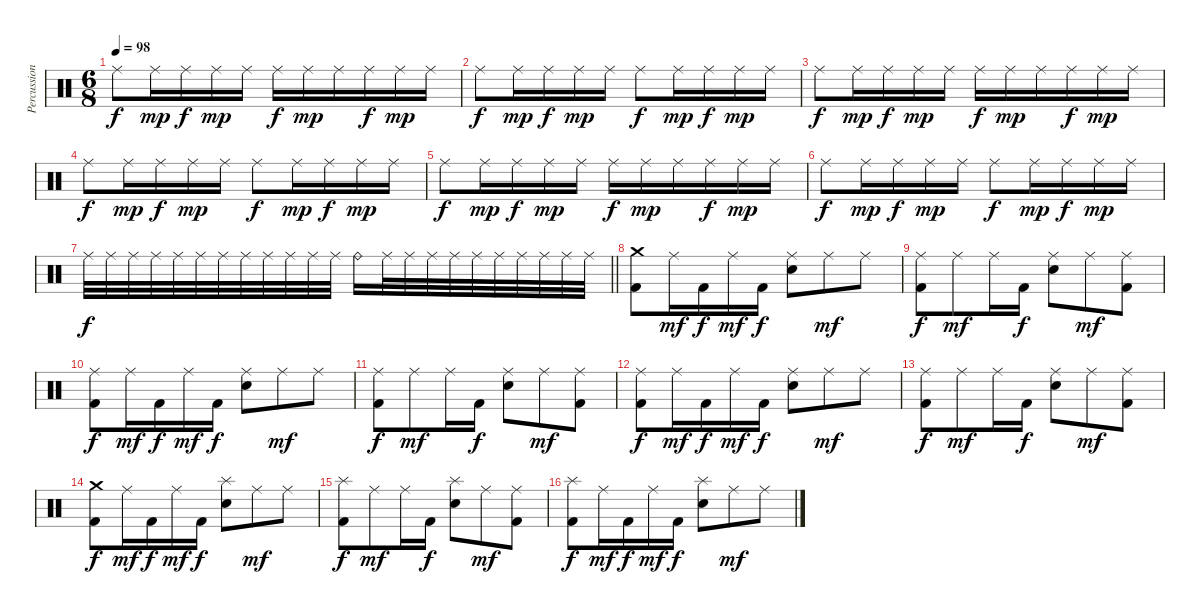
\track ("Percussion" "Percussion") {instrument percussion}
\staff {score}
\articulation defaults
\ts (6 8)
\tempo 98
\clef neutral
\ks c "Ride (middle)".8{dy f} "Ride (middle)".16{dy mp} "Ride (middle)".16{dy f} "Ride (middle)".16{dy mp} "Ride (middle)".16 "Ride (middle)".16{dy f} "Ride (middle)".16{dy mp} "Ride (middle)".16 "Ride (middle)".16{dy f} "Ride (middle)".16{dy mp} "Ride (middle)".16
|
"Ride (middle)".8{dy f} "Ride (middle)".16{dy mp} "Ride (middle)".16{dy f} "Ride (middle)".16{dy mp} "Ride (middle)".16 "Ride (middle)".8{dy f} "Ride (middle)".16{dy mp} "Ride (middle)".16{dy f} "Ride (middle)".16{dy mp} "Ride (middle)".16 |
"Ride (middle)".8{dy f} "Ride (middle)".16{dy mp} "Ride (middle)".16{dy f} "Ride (middle)".16{dy mp} "Ride (middle)".16 "Ride (middle)".16{dy f} "Ride (middle)".16{dy mp} "Ride (middle)".16 "Ride (middle)".16{dy f} "Ride (middle)".16{dy mp} "Ride (middle)".16 |
"Ride (middle)".8{dy f} "Ride (middle)".16{dy mp} "Ride (middle)".16{dy f} "Ride (middle)".16{dy mp} "Ride (middle)".16 "Ride (middle)".8{dy f} "Ride (middle)".16{dy mp} "Ride (middle)".16{dy f} "Ride (middle)".16{dy mp} "Ride (middle)".16 |
"Ride (middle)".8{dy f} "Ride (middle)".16{dy mp} "Ride (middle)".16{dy f} "Ride (middle)".16{dy mp} "Ride (middle)".16 "Ride (middle)".16{dy f} "Ride (middle)".16{dy mp} "Ride (middle)".16 "Ride (middle)".16{dy f} "Ride (middle)".16{dy mp} "Ride (middle)".16 |
"Ride (middle)".8{dy f} "Ride (middle)".16{dy mp} "Ride (middle)".16{dy f} "Ride (middle)".16{dy mp} "Ride (middle)".16 "Ride (middle)".8{dy f} "Ride (middle)".16{dy mp} "Ride (middle)".16{dy f} "Ride (middle)".16{dy mp} "Ride (middle)".16 |
\barLineRight lightlight "Ride (middle)".32{dy f} "Ride (middle)".32 "Ride (middle)".32 "Ride (middle)".32 "Ride (middle)".32 "Ride (middle)".32 "Ride (middle)".32 "Ride (middle)".32 "Ride (middle)".32 "Ride (middle)".32 "Ride (middle)".32 "Ride (middle)".32 "Ride (bell)".16 "Ride (middle)".32 "Ride (middle)".32 "Ride (middle)".32 "Ride (middle)".32 "Ride (middle)".32 "Ride (middle)".32 "Ride (middle)".32 "Ride (middle)".32 "Ride (middle)".32 "Ride (middle)".32
|
("Crash medium (hit)" "Kick (hit) 2").8{volume 16} "Ride (middle)".16{dy mf} "Kick (hit) 2".16{dy f} "Ride (middle)".16{dy mf} "Kick (hit) 2".16{dy f} ("Ride (middle)" "Electric Snare (hit)").8 "Ride (middle)".8{dy mf} "Ride (middle)".8 |
("Ride (middle)" "Kick (hit) 2").8{dy f} "Ride (middle)".8{dy mf} "Ride (middle)".16 "Kick (hit) 2".16{dy f} ("Ride (middle)" "Electric Snare (hit)").8 "Ride (middle)".8{dy mf} ("Ride (middle)" "Kick (hit) 2").8 |
("Ride (middle)" "Kick (hit) 2").8{dy f} "Ride (middle)".16{dy mf} "Kick (hit) 2".16{dy f} "Ride (middle)".16{dy mf} "Kick (hit) 2".16{dy f} ("Ride (middle)" "Electric Snare (hit)").8 "Ride (middle)".8{dy mf} "Ride (middle)".8 |
("Ride (middle)" "Kick (hit) 2").8{dy f} "Ride (middle)".8{dy mf} "Ride (middle)".16 "Kick (hit) 2".16{dy f} ("Ride (middle)" "Electric Snare (hit)").8 "Ride (middle)".8{dy mf} ("Ride (middle)" "Kick (hit) 2").8 |
("Ride (middle)" "Kick (hit) 2").8{dy f} "Ride (middle)".16{dy mf} "Kick (hit) 2".16{dy f} "Ride (middle)".16{dy mf} "Kick (hit) 2".16{dy f} ("Ride (middle)" "Electric Snare (hit)").8 "Ride (middle)".8{dy mf} "Ride (middle)".8 |
("Ride (middle)" "Kick (hit) 2").8{dy f} "Ride (middle)".8{dy mf} "Ride (middle)".16 "Kick (hit) 2".16{dy f} ("Ride (middle)" "Electric Snare (hit)").8 "Ride (middle)".8{dy mf} ("Ride (middle)" "Kick (hit) 2").8 |
("Crash medium (hit)" "Kick (hit) 2").8{dy f} "Ride (middle)".16{dy mf} "Kick (hit) 2".16{dy f} "Ride (middle)".16{dy mf} "Kick (hit) 2".16{dy f} ("Splash (hit)" "Electric Snare (hit)").8 "Ride (middle)".8{dy mf} "Ride (middle)".8 |
("Splash (hit)" "Kick (hit) 2").8{dy f} "Ride (middle)".8{dy mf} "Ride (middle)".16 "Kick (hit) 2".16{dy f} ("Splash (hit)" "Electric Snare (hit)").8 "Ride (middle)".8{dy mf} ("Ride (middle)" "Kick (hit) 2").8 |
("Splash (hit)" "Kick (hit) 2").8{dy f} "Ride (middle)".16{dy mf} "Kick (hit) 2".16{dy f} "Ride (middle)".16{dy mf} "Kick (hit) 2".16{dy f} ("Splash (hit)" "Electric Snare (hit)").8 "Ride (middle)".8{dy mf} "Ride (middle)".8
